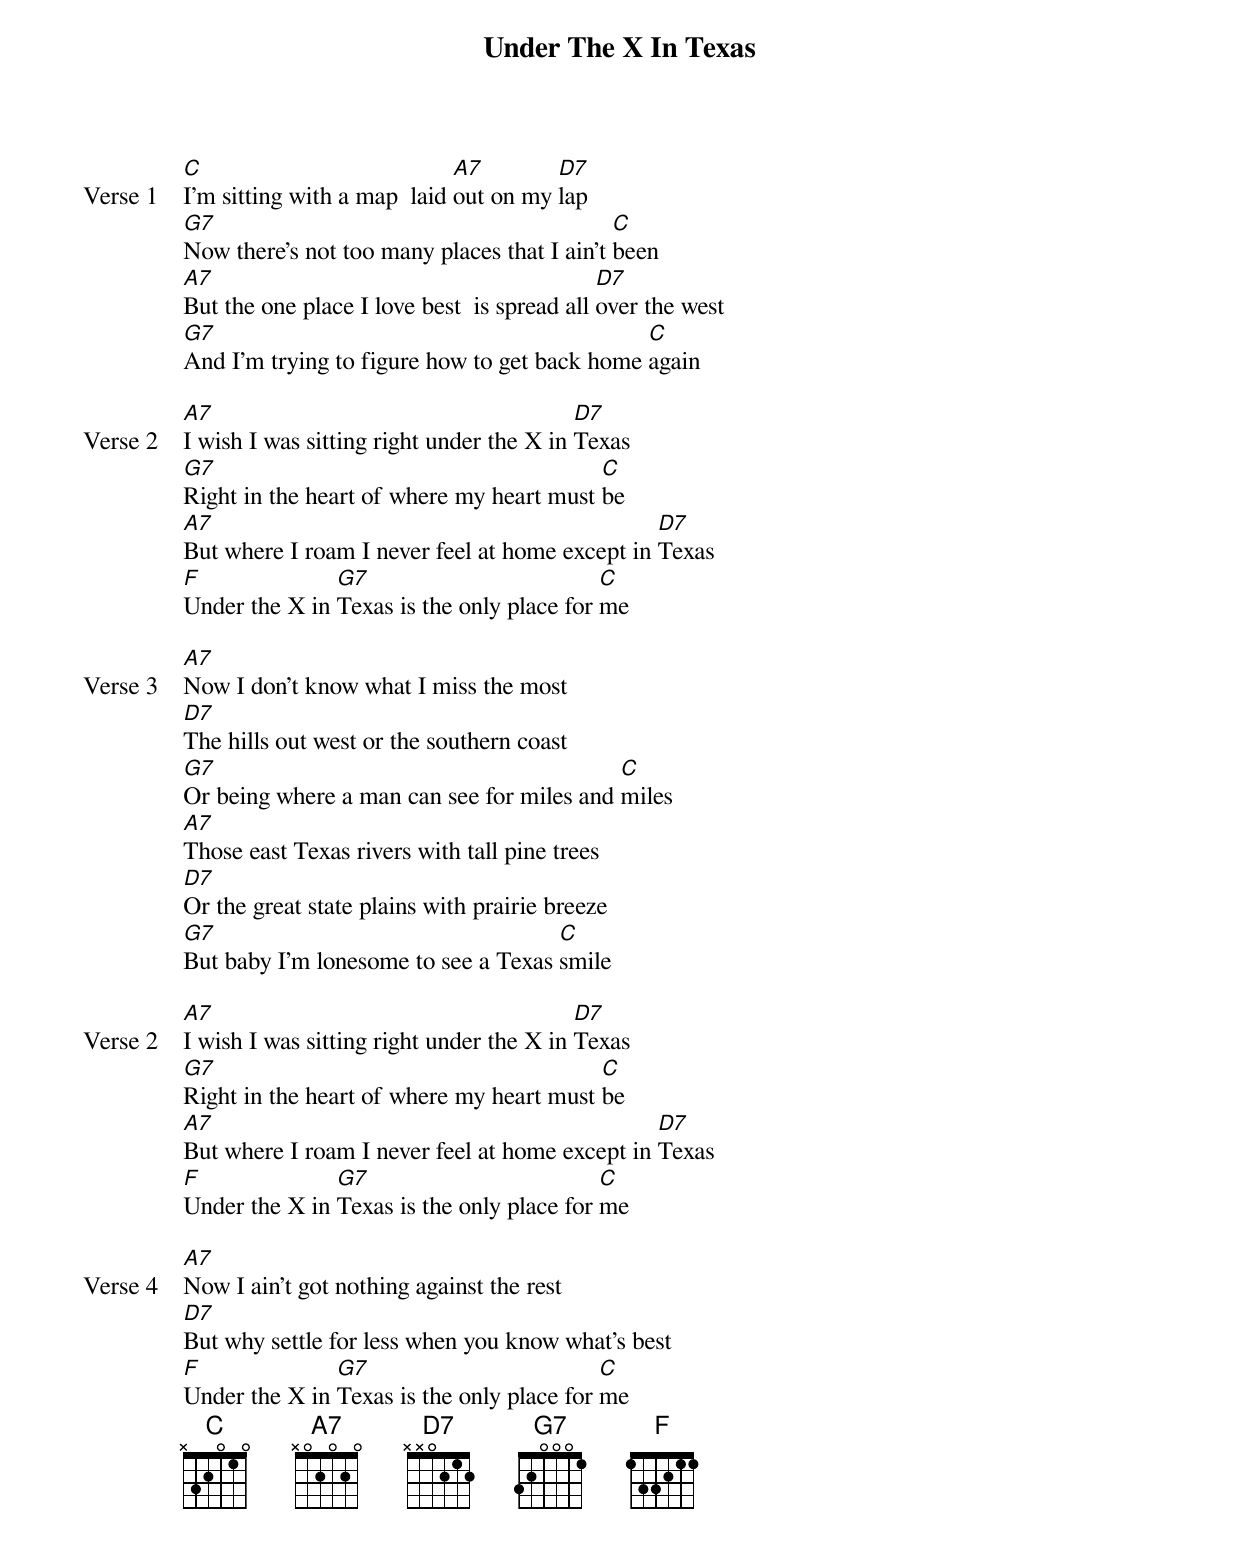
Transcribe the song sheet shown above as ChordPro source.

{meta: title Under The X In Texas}
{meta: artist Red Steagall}
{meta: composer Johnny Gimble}

{start_of_verse: Verse 1}
[C]I'm sitting with a map  laid [A7]out on my [D7]lap
[G7]Now there's not too many places that I ain't [C]been
[A7]But the one place I love best  is spread all [D7]over the west
[G7]And I'm trying to figure how to get back home [C]again
{end_of_verse}

{start_of_verse: Verse 2}
[A7]I wish I was sitting right under the X in [D7]Texas
[G7]Right in the heart of where my heart must [C]be
[A7]But where I roam I never feel at home except in [D7]Texas
[F]Under the X in [G7]Texas is the only place for [C]me
{end_of_verse}

{start_of_verse: Verse 3}
[A7]Now I don't know what I miss the most
[D7]The hills out west or the southern coast
[G7]Or being where a man can see for miles and [C]miles
[A7]Those east Texas rivers with tall pine trees
[D7]Or the great state plains with prairie breeze
[G7]But baby I'm lonesome to see a Texas [C]smile
{end_of_verse}

{start_of_verse: Verse 2}
[A7]I wish I was sitting right under the X in [D7]Texas
[G7]Right in the heart of where my heart must [C]be
[A7]But where I roam I never feel at home except in [D7]Texas
[F]Under the X in [G7]Texas is the only place for [C]me
{end_of_verse}

{start_of_verse: Verse 4}
[A7]Now I ain’t got nothing against the rest
[D7]But why settle for less when you know what’s best
[F]Under the X in [G7]Texas is the only place for [C]me
{end_of_verse}
